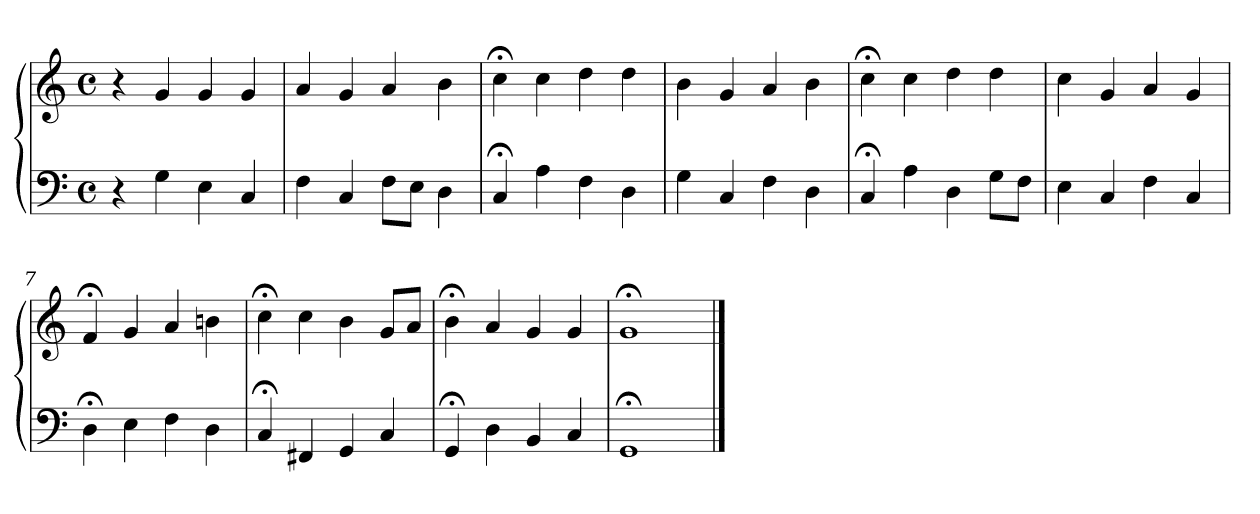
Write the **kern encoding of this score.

**kern	**kern
*part1	*part1
*staff2	*staff1
*clefF4	*clefG2
*M4/4	*M4/4
*met(c)	*met(c)
=1	=1
4r	4r
4G	4g
4E	4g
4C	4g
=2	=2
4F	4a
4C	4g
8FL	4a
8EJ	.
4D	4b
=3	=3
4C;<	4cc;<
4A	4cc
4F	4dd
4D	4dd
=4	=4
4G	4b
4C	4g
4F	4a
4D	4b
=5	=5
4C;<	4cc;<
4A	4cc
4D	4dd
8GL	4dd
8FJ	.
=6	=6
4E	4cc
4C	4g
4F	4a
4C	4g
=7	=7
4D;<	4f;<
4E	4g
4F	4a
4D	4bn
!!LO:LB:g=z
=8	=8
4C;<	4cc;<
4FF#X	4cc
4GG	4b
4C	8gL
.	8aJ
=9	=9
4GG;<	4b;<
4D	4a
4BB	4g
4C	4g
=10	=10
1GG;<	1g;<
==	==
*-	*-
